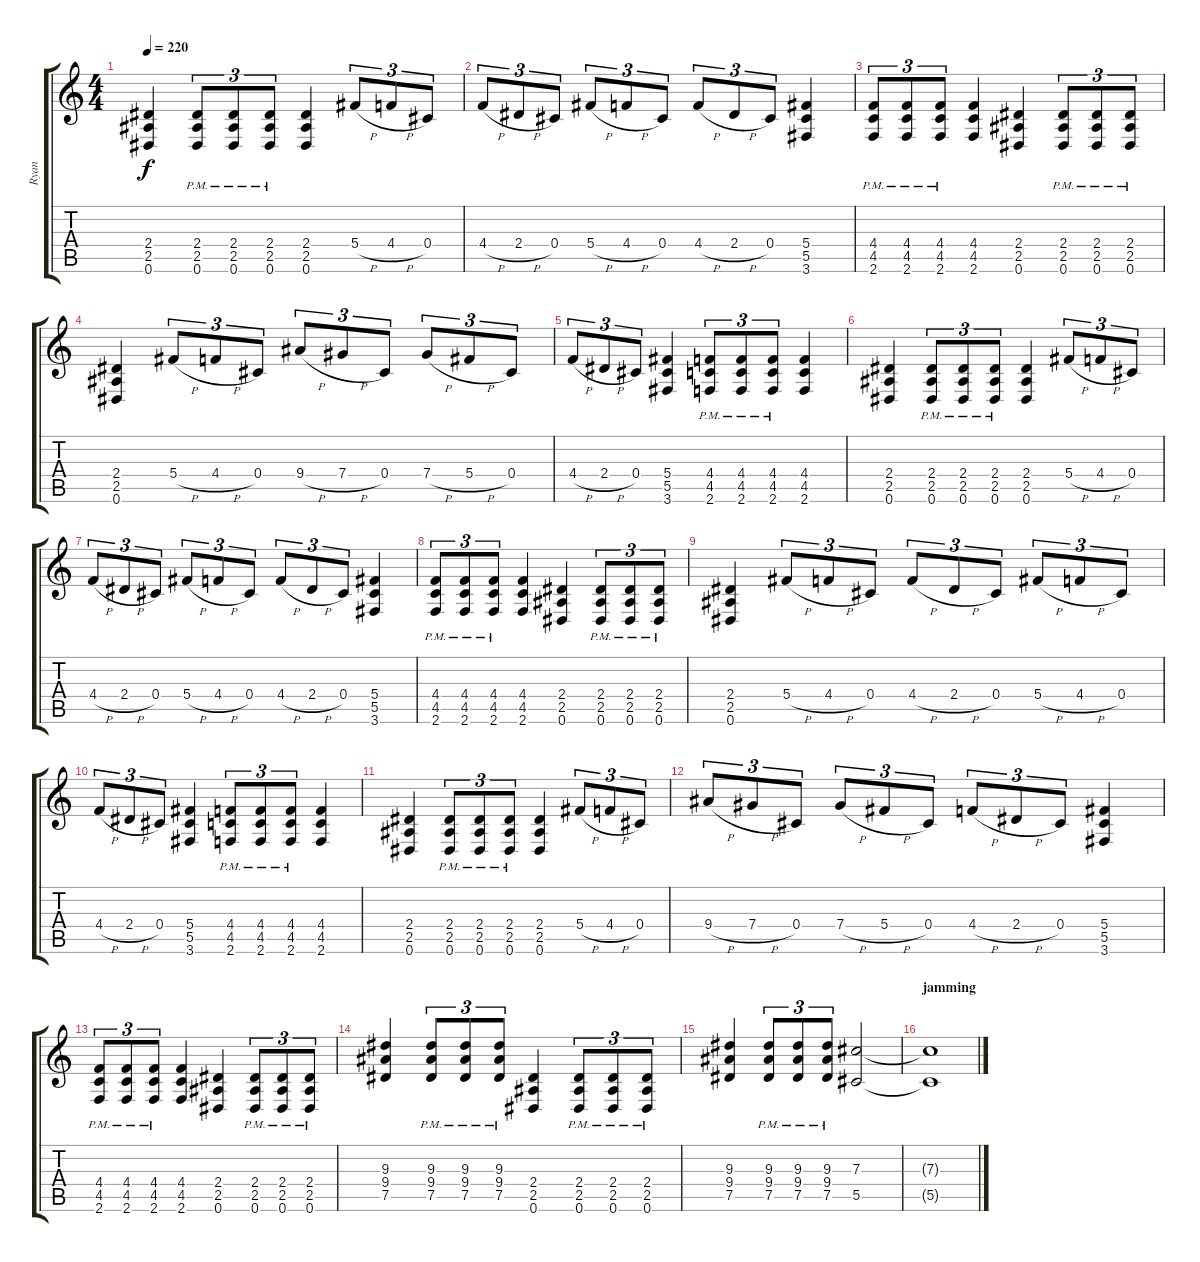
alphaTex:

\track ("Ryan" "Ryan") {instrument distortionguitar}
\staff {score tabs}
\tuning (Eb4 Bb3 Gb3 Db3 Ab2 Eb2) {hide}
\ts (4 4)
\tempo 220
\clef g2
\ks c
(2.4 2.5 0.6).4{dy f} (2.4{pm} 2.5{pm} 0.6{pm}).8{tu (3 2)} (2.4{pm} 2.5{pm} 0.6{pm}).8{tu (3 2)} (2.4{pm} 2.5{pm} 0.6{pm}).8{tu (3 2)} (2.4 2.5 0.6).4 5.4{h}.8{tu (3 2)} 4.4{h}.8{tu (3 2)} 0.4.8{tu (3 2)} |
4.4{h}.8{tu (3 2)} 2.4{h}.8{tu (3 2)} 0.4.8{tu (3 2)} 5.4{h}.8{tu (3 2)} 4.4{h}.8{tu (3 2)} 0.4.8{tu (3 2)} 4.4{h}.8{tu (3 2)} 2.4{h}.8{tu (3 2)} 0.4.8{tu (3 2)} (5.4 5.5 3.6).4 |
(4.4{pm} 4.5{pm} 2.6{pm}).8{tu (3 2)} (4.4{pm} 4.5{pm} 2.6{pm}).8{tu (3 2)} (4.4{pm} 4.5{pm} 2.6{pm}).8{tu (3 2)} (4.4 4.5 2.6).4 (2.4 2.5 0.6).4 (2.4{pm} 2.5{pm} 0.6{pm}).8{tu (3 2)} (2.4{pm} 2.5{pm} 0.6{pm}).8{tu (3 2)} (2.4{pm} 2.5{pm} 0.6{pm}).8{tu (3 2)} |
(2.4 2.5 0.6).4 5.4{h}.8{tu (3 2)} 4.4{h}.8{tu (3 2)} 0.4.8{tu (3 2)} 9.4{h}.8{tu (3 2)} 7.4{h}.8{tu (3 2)} 0.4.8{tu (3 2)} 7.4{h}.8{tu (3 2)} 5.4{h}.8{tu (3 2)} 0.4.8{tu (3 2)} |
4.4{h}.8{tu (3 2)} 2.4{h}.8{tu (3 2)} 0.4.8{tu (3 2)} (5.4 5.5 3.6).4 (4.4{pm} 4.5{pm} 2.6{pm}).8{tu (3 2)} (4.4{pm} 4.5{pm} 2.6{pm}).8{tu (3 2)} (4.4{pm} 4.5{pm} 2.6{pm}).8{tu (3 2)} (4.4 4.5 2.6).4 |
(2.4 2.5 0.6).4 (2.4{pm} 2.5{pm} 0.6{pm}).8{tu (3 2)} (2.4{pm} 2.5{pm} 0.6{pm}).8{tu (3 2)} (2.4{pm} 2.5{pm} 0.6{pm}).8{tu (3 2)} (2.4 2.5 0.6).4 5.4{h}.8{tu (3 2)} 4.4{h}.8{tu (3 2)} 0.4.8{tu (3 2)} |
4.4{h}.8{tu (3 2)} 2.4{h}.8{tu (3 2)} 0.4.8{tu (3 2)} 5.4{h}.8{tu (3 2)} 4.4{h}.8{tu (3 2)} 0.4.8{tu (3 2)} 4.4{h}.8{tu (3 2)} 2.4{h}.8{tu (3 2)} 0.4.8{tu (3 2)} (5.4 5.5 3.6).4 |
(4.4{pm} 4.5{pm} 2.6{pm}).8{tu (3 2)} (4.4{pm} 4.5{pm} 2.6{pm}).8{tu (3 2)} (4.4{pm} 4.5{pm} 2.6{pm}).8{tu (3 2)} (4.4 4.5 2.6).4 (2.4 2.5 0.6).4 (2.4{pm} 2.5{pm} 0.6{pm}).8{tu (3 2)} (2.4{pm} 2.5{pm} 0.6{pm}).8{tu (3 2)} (2.4{pm} 2.5{pm} 0.6{pm}).8{tu (3 2)} |
(2.4 2.5 0.6).4 5.4{h}.8{tu (3 2)} 4.4{h}.8{tu (3 2)} 0.4.8{tu (3 2)} 4.4{h}.8{tu (3 2)} 2.4{h}.8{tu (3 2)} 0.4.8{tu (3 2)} 5.4{h}.8{tu (3 2)} 4.4{h}.8{tu (3 2)} 0.4.8{tu (3 2)} |
4.4{h}.8{tu (3 2)} 2.4{h}.8{tu (3 2)} 0.4.8{tu (3 2)} (5.4 5.5 3.6).4 (4.4{pm} 4.5{pm} 2.6{pm}).8{tu (3 2)} (4.4{pm} 4.5{pm} 2.6{pm}).8{tu (3 2)} (4.4{pm} 4.5{pm} 2.6{pm}).8{tu (3 2)} (4.4 4.5 2.6).4 |
(2.4 2.5 0.6).4 (2.4{pm} 2.5{pm} 0.6{pm}).8{tu (3 2)} (2.4{pm} 2.5{pm} 0.6{pm}).8{tu (3 2)} (2.4{pm} 2.5{pm} 0.6{pm}).8{tu (3 2)} (2.4 2.5 0.6).4 5.4{h}.8{tu (3 2)} 4.4{h}.8{tu (3 2)} 0.4.8{tu (3 2)} |
9.4{h}.8{tu (3 2)} 7.4{h}.8{tu (3 2)} 0.4.8{tu (3 2)} 7.4{h}.8{tu (3 2)} 5.4{h}.8{tu (3 2)} 0.4.8{tu (3 2)} 4.4{h}.8{tu (3 2)} 2.4{h}.8{tu (3 2)} 0.4.8{tu (3 2)} (5.4 5.5 3.6).4 |
(4.4{pm} 4.5{pm} 2.6{pm}).8{tu (3 2)} (4.4{pm} 4.5{pm} 2.6{pm}).8{tu (3 2)} (4.4{pm} 4.5{pm} 2.6{pm}).8{tu (3 2)} (4.4 4.5 2.6).4 (2.4 2.5 0.6).4 (2.4{pm} 2.5{pm} 0.6{pm}).8{tu (3 2)} (2.4{pm} 2.5{pm} 0.6{pm}).8{tu (3 2)} (2.4{pm} 2.5{pm} 0.6{pm}).8{tu (3 2)} |
(9.3 9.4 7.5).4 (9.3{pm} 9.4{pm} 7.5{pm}).8{tu (3 2)} (9.3{pm} 9.4{pm} 7.5{pm}).8{tu (3 2)} (9.3{pm} 9.4{pm} 7.5{pm}).8{tu (3 2)} (2.4 2.5 0.6).4 (2.4{pm} 2.5{pm} 0.6{pm}).8{tu (3 2)} (2.4{pm} 2.5{pm} 0.6{pm}).8{tu (3 2)} (2.4{pm} 2.5{pm} 0.6{pm}).8{tu (3 2)} |
(9.3 9.4 7.5).4 (9.3{pm} 9.4{pm} 7.5{pm}).8{tu (3 2)} (9.3{pm} 9.4{pm} 7.5{pm}).8{tu (3 2)} (9.3{pm} 9.4{pm} 7.5{pm}).8{tu (3 2)} (7.3 5.5).2 |
\section ("" "jamming")
(7.3{t} 5.5{t}).1
